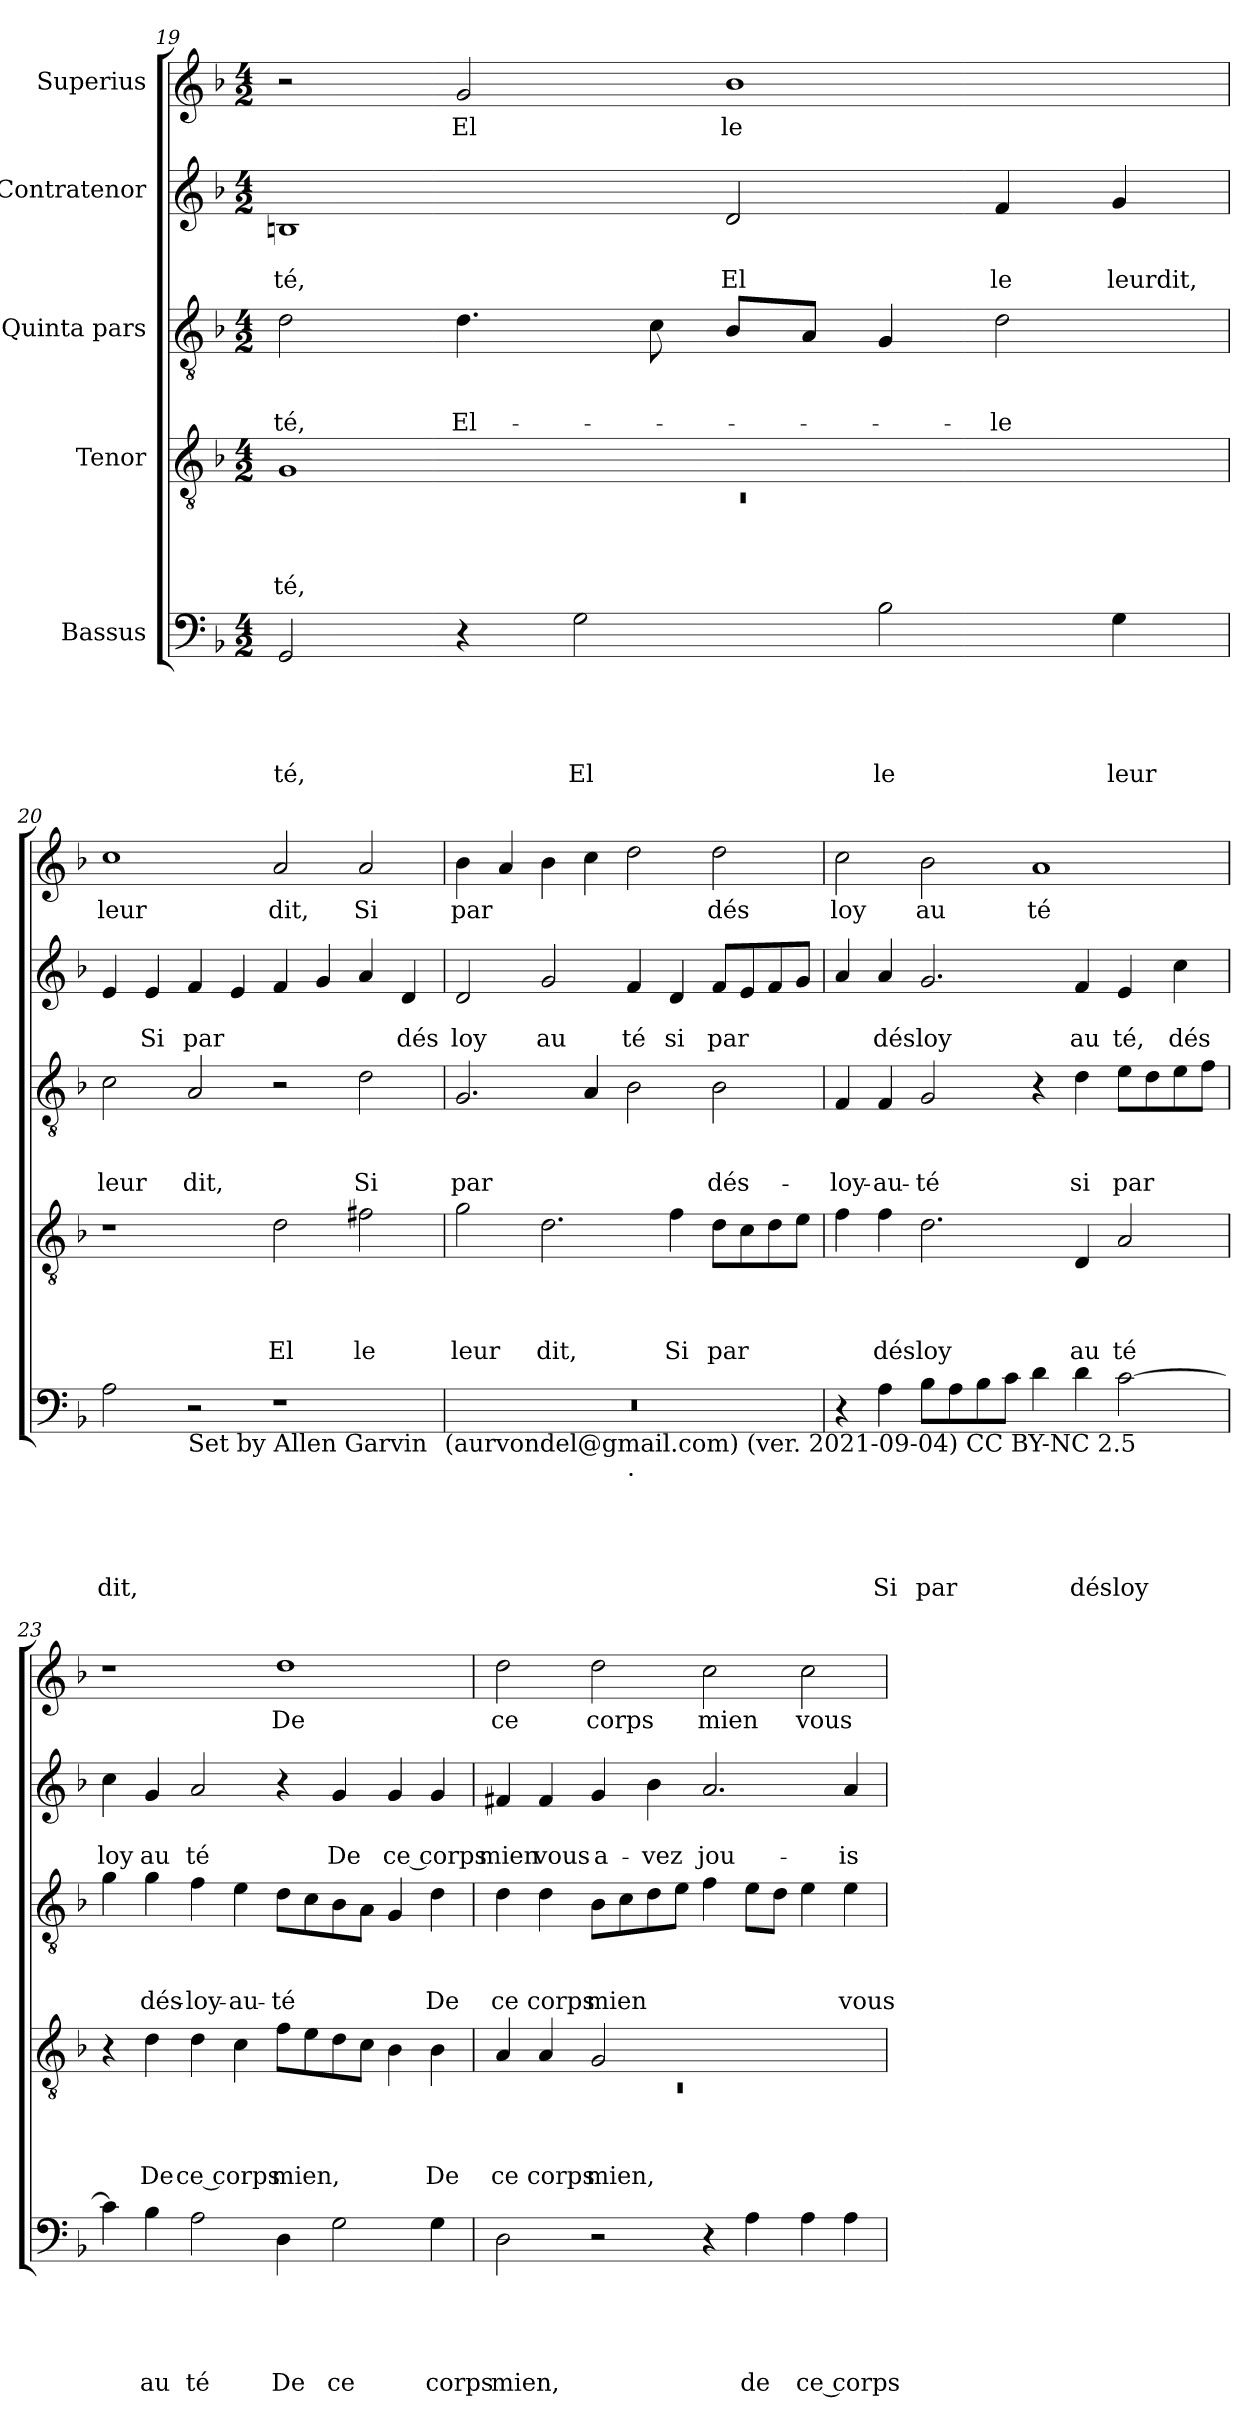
**kern	**text	**text	**text	**text	**text	**kern	**text	**text	**text	**text	**kern	**text	**text	**text	**kern	**text	**text	**kern	**text
*part5	*part5	*part5	*part5	*part5	*part5	*part4	*part4	*part4	*part4	*part4	*part3	*part3	*part3	*part3	*part2	*part2	*part2	*part1	*part1
*staff5	*staff5	*staff5	*staff5	*staff5	*staff5	*staff4	*staff4	*staff4	*staff4	*staff4	*staff3	*staff3	*staff3	*staff3	*staff2	*staff2	*staff2	*staff1	*staff1
*I"Bassus	*	*	*	*	*	*I"Tenor	*	*	*	*	*I"Quinta pars	*	*	*	*I"Contratenor	*	*	*I"Superius	*
!!LO:LB:g=z
*clefF4	*	*	*	*	*	*clefGv2	*	*	*	*	*clefGv2	*	*	*	*clefG2	*	*	*clefG2	*
*k[b-]	*	*	*	*	*	*k[b-]	*	*	*	*	*k[b-]	*	*	*	*k[b-]	*	*	*k[b-]	*
*F:	*	*	*	*	*	*F:	*	*	*	*	*F:	*	*	*	*F:	*	*	*F:	*
*M4/2	*	*	*	*	*	*M4/2	*	*	*	*	*M4/2	*	*	*	*M4/2	*	*	*M4/2	*
=19	=19	=19	=19	=19	=19	=19	=19	=19	=19	=19	=19	=19	=19	=19	=19	=19	=19	=19	=19
*	*	*	*	*	*	*^	*	*	*	*	*	*	*	*	*	*	*	*	*
!	!	!	!	!	!LO:LY:b	!	!LO:N:vis=1	!	!	!	!LO:LY:b	!	!	!	!LO:LY:b	!	!	!LO:LY:b	!	!
2GG/	.	.	.	.	té,	1G	0rC	.	.	.	-té,	2d\	.	.	-té,	1Bn	.	té,	2r	.
!	!	!	!	!	!	!	!	!	!	!	!	!	!	!	!LO:LY:b	!	!	!	!	!LO:LY:b
4r	.	.	.	.	.	.	.	.	.	.	.	4.d\	.	.	El-	.	.	.	2g/	El
!	!	!	!	!	!LO:LY:b	!	!	!	!	!	!	!	!	!	!	!	!	!	!	!
2G\	.	.	.	.	El	.	.	.	.	.	.	.	.	.	.	.	.	.	.	.
.	.	.	.	.	.	.	.	.	.	.	.	8c\	.	.	.	.	.	.	.	.
!	!	!	!	!	!	!	!	!	!	!	!	!	!	!	!	!	!	!LO:LY:b	!	!LO:LY:b
.	.	.	.	.	.	1ryy	.	.	.	.	.	8B-/L	.	.	.	2d/	.	El	1b-	le
.	.	.	.	.	.	.	.	.	.	.	.	8A/J	.	.	.	.	.	.	.	.
!	!	!	!	!	!LO:LY:b	!	!	!	!	!	!	!	!	!	!	!	!	!	!	!
2B-\	.	.	.	.	le	.	.	.	.	.	.	4G/	.	.	.	.	.	.	.	.
!	!	!	!	!	!	!	!	!	!	!	!	!	!	!	!LO:LY:b	!	!	!LO:LY:b	!	!
.	.	.	.	.	.	.	.	.	.	.	.	2d\	.	.	-le	4f/	.	le	.	.
!	!	!	!	!	!LO:LY:b	!	!	!	!	!	!	!	!	!	!	!	!	!LO:LY:b	!	!
4G\	.	.	.	.	leur	.	.	.	.	.	.	.	.	.	.	4g/	.	leurdit,	.	.
*	*	*	*	*	*	*v	*v	*	*	*	*	*	*	*	*	*	*	*	*	*
=20	=20	=20	=20	=20	=20	=20	=20	=20	=20	=20	=20	=20	=20	=20	=20	=20	=20	=20	=20
!	!	!	!	!	!LO:LY:b	!	!	!	!	!	!	!	!	!LO:LY:b	!	!	!	!	!LO:LY:b
2A\	.	.	.	.	dit,	1r	.	.	.	.	2c\	.	.	leur	4e/	.	.	1cc	leur
!	!	!	!	!	!	!	!	!	!	!	!	!	!	!	!	!	!LO:LY:b	!	!
.	.	.	.	.	.	.	.	.	.	.	.	.	.	.	4e/	.	Si	.	.
!LO:TX:b:t=Set by Allen Garvin	!	!	!	!	!	!	!	!	!	!	!	!	!	!	!	!	!	!	!
!	!	!	!	!	!	!	!	!	!	!	!	!	!	!LO:LY:b	!	!	!LO:LY:b	!	!
2r	.	.	.	.	.	.	.	.	.	.	2A/	.	.	dit,	4f/	.	par	.	.
.	.	.	.	.	.	.	.	.	.	.	.	.	.	.	4e/	.	.	.	.
!	!	!	!	!	!	!	!	!	!	!LO:LY:b	!	!	!	!	!	!	!	!	!LO:LY:b
1r	.	.	.	.	.	2d\	.	.	.	El	2r	.	.	.	4f/	.	.	2a/	dit,
.	.	.	.	.	.	.	.	.	.	.	.	.	.	.	4g/	.	.	.	.
!	!	!	!	!	!	!	!	!	!	!LO:LY:b	!	!	!	!LO:LY:b	!	!	!	!	!LO:LY:b
.	.	.	.	.	.	2f#X\	.	.	.	le	2d\	.	.	Si	4a/	.	.	2a/	Si
!	!	!	!	!	!	!	!	!	!	!	!	!	!	!	!	!	!LO:LY:b	!	!
.	.	.	.	.	.	.	.	.	.	.	.	.	.	.	4d/	.	dés	.	.
!LO:TX:b:t=(aurvondel@gmail.com) (ver. 2021-09-04) CC BY-NC 2.5	!	!	!	!	!	!	!	!	!	!	!	!	!	!	!	!	!	!	!
=21	=21	=21	=21	=21	=21	=21	=21	=21	=21	=21	=21	=21	=21	=21	=21	=21	=21	=21	=21
!	!	!	!	!	!	!	!	!	!	!LO:LY:b	!	!	!	!LO:LY:b	!	!	!LO:LY:b	!	!LO:LY:b
*^	*	*	*	*	*	*	*	*	*	*	*	*	*	*	*	*	*	*	*
0r	1ryy	.	.	.	.	.	2g\	.	.	.	leur	2.G/	.	.	par	2d/	.	loy	4b-\	par
.	.	.	.	.	.	.	.	.	.	.	.	.	.	.	.	.	.	.	4a/	.
!	!	!	!	!	!	!	!	!	!	!	!LO:LY:b	!	!	!	!	!	!	!LO:LY:b	!	!
.	.	.	.	.	.	.	2.d\	.	.	.	dit,	.	.	.	.	2g/	.	au	4b-\	.
.	.	.	.	.	.	.	.	.	.	.	.	4A/	.	.	.	.	.	.	4cc\	.
!	!LO:TX:b:t=.	!	!	!	!	!	!	!	!	!	!	!	!	!	!	!	!	!	!	!
!	!	!	!	!	!	!	!	!	!	!	!	!	!	!	!	!	!	!LO:LY:b	!	!
.	1ryy	.	.	.	.	.	.	.	.	.	.	2B-\	.	.	.	4f/	.	té	2dd\	.
!	!	!	!	!	!	!	!	!	!	!	!LO:LY:b	!	!	!	!	!	!	!LO:LY:b	!	!
.	.	.	.	.	.	.	4f\	.	.	.	Si	.	.	.	.	4d/	.	si	.	.
!	!	!	!	!	!	!	!	!	!	!	!LO:LY:b	!	!	!	!LO:LY:b	!	!	!LO:LY:b	!	!LO:LY:b
.	.	.	.	.	.	.	8d\L	.	.	.	par	2B-\	.	.	dés-	8f/L	.	par	2dd\	dés
.	.	.	.	.	.	.	8c\	.	.	.	.	.	.	.	.	8e/	.	.	.	.
.	.	.	.	.	.	.	8d\	.	.	.	.	.	.	.	.	8f/	.	.	.	.
.	.	.	.	.	.	.	8e\J	.	.	.	.	.	.	.	.	8g/J	.	.	.	.
=22	=22	=22	=22	=22	=22	=22	=22	=22	=22	=22	=22	=22	=22	=22	=22	=22	=22	=22	=22	=22
!	!	!	!	!	!	!	!	!	!	!	!	!	!	!	!LO:LY:b	!	!	!	!	!LO:LY:b
*v	*v	*	*	*	*	*	*	*	*	*	*	*	*	*	*	*	*	*	*	*
4r	.	.	.	.	.	4f\	.	.	.	.	4F/	.	.	-loy-	4a/	.	.	2cc\	loy
!	!	!	!	!	!LO:LY:b	!	!	!	!	!LO:LY:b	!	!	!	!LO:LY:b	!	!	!LO:LY:b	!	!
4A\	.	.	.	.	Si	4f\	.	.	.	dés	4F/	.	.	-au-	4a/	.	dés	.	.
!	!	!	!	!	!LO:LY:b	!	!	!	!	!LO:LY:b	!	!	!	!LO:LY:b	!	!	!LO:LY:b	!	!LO:LY:b
8B-\L	.	.	.	.	par	2.d\	.	.	.	loy	2G/	.	.	-té	2.g/	.	loy	2b-\	au
8A\	.	.	.	.	.	.	.	.	.	.	.	.	.	.	.	.	.	.	.
8B-\	.	.	.	.	.	.	.	.	.	.	.	.	.	.	.	.	.	.	.
8c\J	.	.	.	.	.	.	.	.	.	.	.	.	.	.	.	.	.	.	.
!	!	!	!	!	!	!	!	!	!	!	!	!	!	!	!	!	!	!	!LO:LY:b
4d\	.	.	.	.	.	.	.	.	.	.	4r	.	.	.	.	.	.	1a	té
!	!	!	!	!	!LO:LY:b	!	!	!	!	!LO:LY:b	!	!	!	!LO:LY:b	!	!	!LO:LY:b	!	!
4d\	.	.	.	.	dés	4D/	.	.	.	au	4d\	.	.	si	4f/	.	au	.	.
!	!	!	!	!	!LO:LY:b	!	!	!	!	!LO:LY:b	!	!	!	!LO:LY:b	!	!	!LO:LY:b	!	!
[>2c\	.	.	.	.	loy	2A/	.	.	.	té	8e\L	.	.	par	4e/	.	té,	.	.
.	.	.	.	.	.	.	.	.	.	.	8d\	.	.	.	.	.	.	.	.
!	!	!	!	!	!	!	!	!	!	!	!	!	!	!	!	!	!LO:LY:b	!	!
.	.	.	.	.	.	.	.	.	.	.	8e\	.	.	.	4cc\	.	dés	.	.
.	.	.	.	.	.	.	.	.	.	.	8f\J	.	.	.	.	.	.	.	.
=23	=23	=23	=23	=23	=23	=23	=23	=23	=23	=23	=23	=23	=23	=23	=23	=23	=23	=23	=23
!	!	!	!	!	!	!	!	!	!	!	!	!	!	!	!	!	!LO:LY:b	!	!
4c\]	.	.	.	.	.	4r	.	.	.	.	4g\	.	.	.	4cc\	.	loy	1r	.
!	!	!	!	!	!LO:LY:b	!	!	!	!	!LO:LY:b	!	!	!	!LO:LY:b	!	!	!LO:LY:b	!	!
4B-\	.	.	.	.	au	4d\	.	.	.	De	4g\	.	.	dés-	4g/	.	au	.	.
!	!	!	!	!	!LO:LY:b	!	!	!	!	!LO:LY:b	!	!	!	!LO:LY:b	!	!	!LO:LY:b	!	!
2A\	.	.	.	.	té	4d\	.	.	.	ce corps	4f\	.	.	-loy-	2a/	.	té	.	.
!	!	!	!	!	!	!	!	!	!	!	!	!	!	!LO:LY:b	!	!	!	!	!
.	.	.	.	.	.	4c\	.	.	.	.	4e\	.	.	-au-	.	.	.	.	.
!	!	!	!	!	!LO:LY:b	!	!	!	!	!LO:LY:b	!	!	!	!LO:LY:b	!	!	!	!	!LO:LY:b
4D\	.	.	.	.	De	8f\L	.	.	.	mien,	8d\L	.	.	-té	4r	.	.	1dd	De
.	.	.	.	.	.	8e\	.	.	.	.	8c\	.	.	.	.	.	.	.	.
!	!	!	!	!	!LO:LY:b	!	!	!	!	!	!	!	!	!	!	!	!LO:LY:b	!	!
2G\	.	.	.	.	ce	8d\	.	.	.	.	8B-\	.	.	.	4g/	.	De	.	.
.	.	.	.	.	.	8c\J	.	.	.	.	8A\J	.	.	.	.	.	.	.	.
!	!	!	!	!	!	!	!	!	!	!	!	!	!	!	!	!	!LO:LY:b	!	!
.	.	.	.	.	.	4B-\	.	.	.	.	4G/	.	.	.	4g/	.	ce corps	.	.
!	!	!	!	!	!LO:LY:b	!	!	!	!	!LO:LY:b	!	!	!	!LO:LY:b	!	!	!	!	!
4G\	.	.	.	.	corps	4B-\	.	.	.	De	4d\	.	.	De	4g/	.	.	.	.
!!LO:PB:g=z
=24	=24	=24	=24	=24	=24	=24	=24	=24	=24	=24	=24	=24	=24	=24	=24	=24	=24	=24	=24
*	*	*	*	*	*	*^	*	*	*	*	*	*	*	*	*	*	*	*	*
!	!	!	!	!	!LO:LY:b	!	!LO:N:vis=1	!	!	!	!LO:LY:b	!	!	!	!LO:LY:b	!	!	!LO:LY:b	!	!LO:LY:b
2D\	.	.	.	.	mien,	4A/	0rC	.	.	.	ce	4d\	.	.	ce	4f#X/	.	mien	2dd\	ce
!	!	!	!	!	!	!	!	!	!	!	!LO:LY:b	!	!	!	!LO:LY:b	!	!	!LO:LY:b	!	!
.	.	.	.	.	.	4A/	.	.	.	.	corps	4d\	.	.	corps	4f#/	.	vous	.	.
!	!	!	!	!	!	!	!	!	!	!	!LO:LY:b	!	!	!	!LO:LY:b	!	!	!LO:LY:b	!	!LO:LY:b
2r	.	.	.	.	.	2G/	.	.	.	.	mien,	8B-\L	.	.	mien	4g/	.	a-	2dd\	corps
.	.	.	.	.	.	.	.	.	.	.	.	8c\	.	.	.	.	.	.	.	.
!	!	!	!	!	!	!	!	!	!	!	!	!	!	!	!	!	!	!LO:LY:b	!	!
.	.	.	.	.	.	.	.	.	.	.	.	8d\	.	.	.	4b-\	.	-vez	.	.
.	.	.	.	.	.	.	.	.	.	.	.	8e\J	.	.	.	.	.	.	.	.
!	!	!	!	!	!	!	!	!	!	!	!	!	!	!	!	!	!	!LO:LY:b	!	!LO:LY:b
4r	.	.	.	.	.	1ryy	.	.	.	.	.	4f\	.	.	.	2.a/	.	jou-	2cc\	mien
!	!	!	!	!	!LO:LY:b	!	!	!	!	!	!	!	!	!	!	!	!	!	!	!
4A\	.	.	.	.	de	.	.	.	.	.	.	8e\L	.	.	.	.	.	.	.	.
.	.	.	.	.	.	.	.	.	.	.	.	8d\J	.	.	.	.	.	.	.	.
!	!	!	!	!	!LO:LY:b	!	!	!	!	!	!	!	!	!	!	!	!	!	!	!LO:LY:b
4A\	.	.	.	.	ce corps	.	.	.	.	.	.	4e\	.	.	.	.	.	.	2cc\	vous
!	!	!	!	!	!	!	!	!	!	!	!	!	!	!	!LO:LY:b	!	!	!LO:LY:b	!	!
4A\	.	.	.	.	.	.	.	.	.	.	.	4e\	.	.	vous	4a/	.	-is-	.	.
*	*	*	*	*	*	*v	*v	*	*	*	*	*	*	*	*	*	*	*	*	*
=	=	=	=	=	=	=	=	=	=	=	=	=	=	=	=	=	=	=	=
*-	*-	*-	*-	*-	*-	*-	*-	*-	*-	*-	*-	*-	*-	*-	*-	*-	*-	*-	*-
